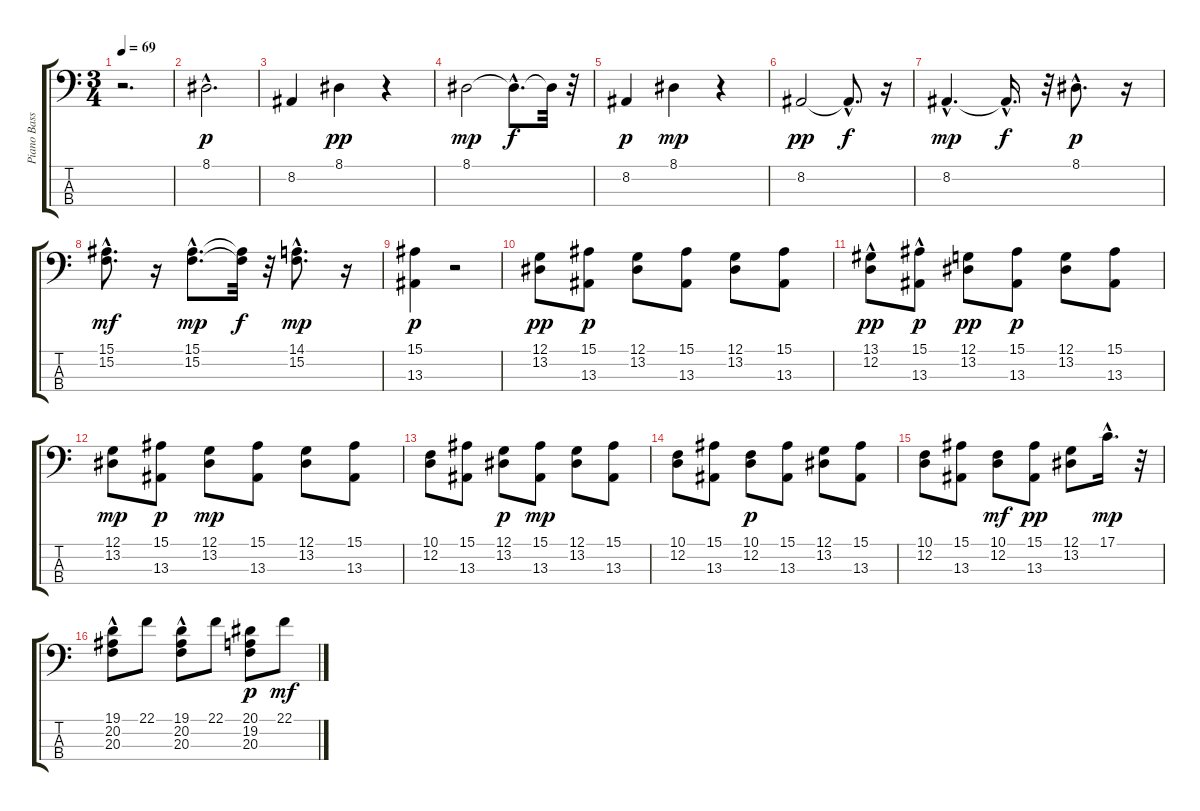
\track ("Piano Bass          " "Piano Bass") {instrument acousticgrandpiano}
\staff {score tabs}
\tuning (G2 D2 A1 E1) {hide}
\ts (3 4)
\tempo 69
\clef f4
\ks c
r.2{d dy p instrument acousticgrandpiano} |
8.1{hac}.2{d} |
8.2.4 8.1.4{dy pp} r.4 |
8.1.2{dy mp} 8.1{hac t}.8{d dy f} 8.1{t}.32 r.32 |
8.2.4{dy p} 8.1.4{dy mp} r.4 |
8.2.2{dy pp} 8.2{hac t}.8{d dy f} r.16 |
8.2{hac}.4{d dy mp} 8.2{hac t}.16{d dy f} r.32 8.1{hac}.8{d dy p} r.16 |
(15.1{hac} 15.2{hac}).8{d dy mf} r.16 (15.1{hac} 15.2{hac}).8{d dy mp} (15.1{t} 15.2{t}).32{dy f} r.32 (14.1{hac} 15.2{hac}).8{d dy mp} r.16 |
(15.1 13.3).4{dy p} r.2 |
(12.1 13.2).8{dy pp} (15.1 13.3).8{dy p} (12.1 13.2).8 (15.1 13.3).8 (12.1 13.2).8 (15.1 13.3).8 |
(13.1 12.2{hac}).8{dy pp} (15.1{hac} 13.3).8{dy p} (12.1 13.2).8{dy pp} (15.1 13.3).8{dy p} (12.1 13.2).8 (15.1 13.3).8 |
(12.1 13.2).8{dy mp} (15.1 13.3).8{dy p} (12.1 13.2).8{dy mp} (15.1 13.3).8 (12.1 13.2).8 (15.1 13.3).8 |
(10.1 12.2).8 (15.1 13.3).8 (12.1 13.2).8{dy p} (15.1 13.3).8{dy mp} (12.1 13.2).8 (15.1 13.3).8 |
(10.1 12.2).8 (15.1 13.3).8 (10.1 12.2).8{dy p} (15.1 13.3).8 (12.1 13.2).8 (15.1 13.3).8 |
(10.1 12.2).8 (15.1 13.3).8 (10.1 12.2).8{dy mf} (15.1 13.3).8{dy pp} (12.1 13.2).8 17.1{hac}.16{d dy mp} r.32 |
(19.1 20.2{hac} 20.3{hac}).8 22.1.8 (19.1 20.2{hac} 20.3{hac}).8 22.1.8 (20.1 19.2 20.3).8{dy p} 22.1.8{dy mf}
